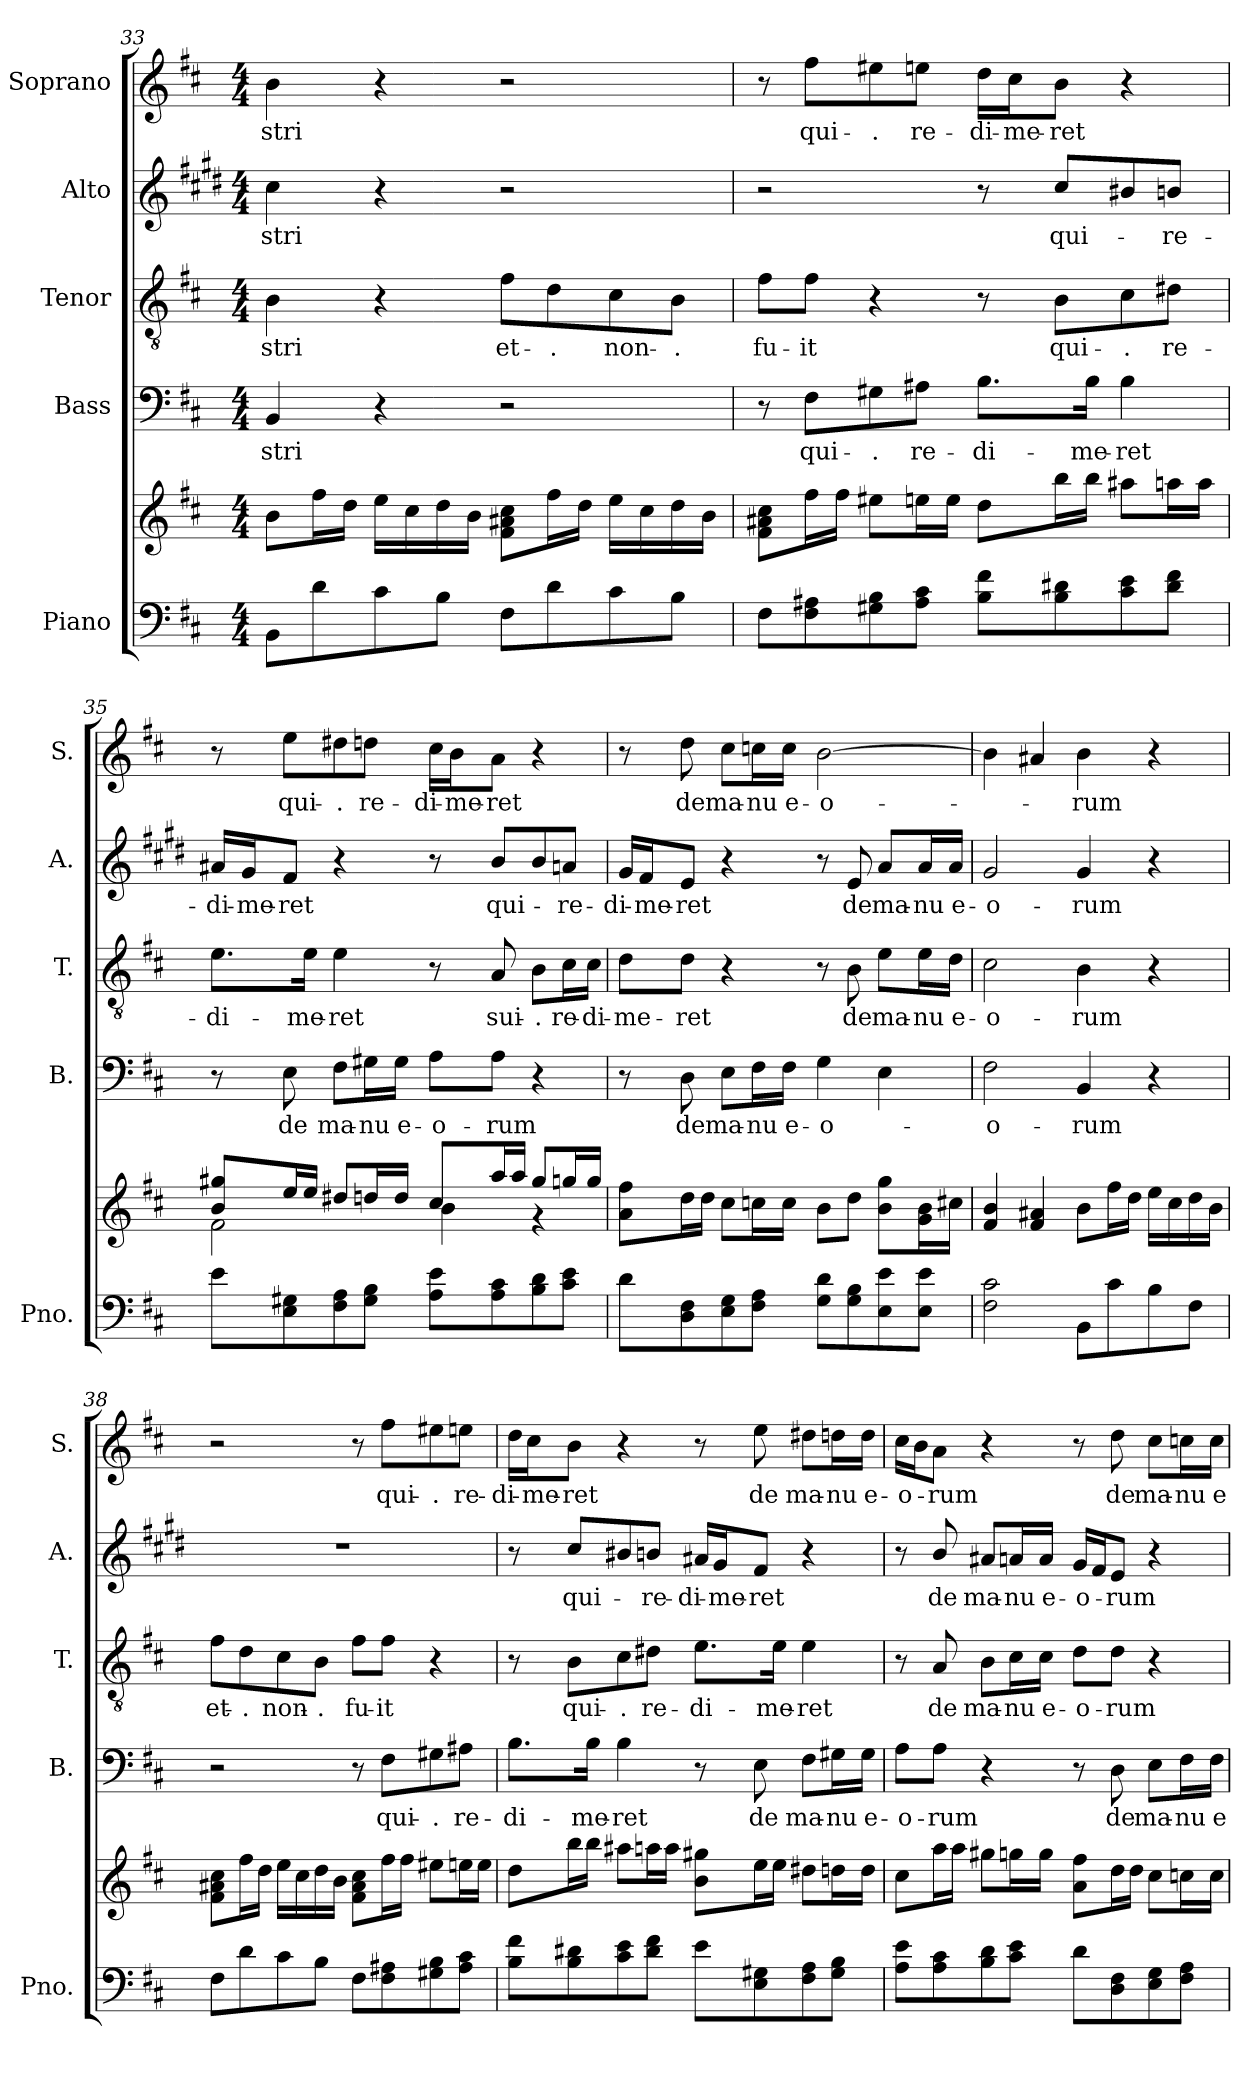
**kern	**kern	**kern	**text	**kern	**text	**kern	**text	**kern	**text
*part5	*part5	*part4	*part4	*part3	*part3	*part2	*part2	*part1	*part1
*staff6	*staff5	*staff4	*staff4	*staff3	*staff3	*staff2	*staff2	*staff1	*staff1
*I"Piano	*	*I"Bass	*	*I"Tenor	*	*I"Alto	*	*I"Soprano	*
*I'Pno.	*	*I'B.	*	*I'T.	*	*I'A.	*	*I'S.	*
!!LO:PB:g=z
*clefF4	*clefG2	*clefF4	*	*clefGv2	*	*clefG2	*	*clefG2	*
*	*	*	*	*	*	*ITrd1c2	*	*	*
*k[f#c#]	*k[f#c#]	*k[f#c#]	*	*k[f#c#]	*	*k[f#c#]	*	*k[f#c#]	*
*M4/4	*M4/4	*M4/4	*	*M4/4	*	*M4/4	*	*M4/4	*
=33	=33	=33	=33	=33	=33	=33	=33	=33	=33
!	!	!	!LO:LY:b	!	!LO:LY:b	!	!LO:LY:b	!	!LO:LY:b
8BB\L	8b\L	4BB/	-stri	4B\	-stri	4b\	-stri	4b\	-stri
8d\	16ff#\L	.	.	.	.	.	.	.	.
.	16dd\JJ	.	.	.	.	.	.	.	.
8c#\	16ee\LL	4r	.	4r	.	4r	.	4r	.
.	16cc#\	.	.	.	.	.	.	.	.
8B\J	16dd\	.	.	.	.	.	.	.	.
.	16b\JJ	.	.	.	.	.	.	.	.
!	!	!	!	!	!LO:LY:b	!	!	!	!
8F#\L	8f#\ 8a#X\ 8cc#\L	2r	.	8f#\L	et-	2r	.	2r	.
!	!	!	!	!	!LO:LY:b	!	!	!	!
8d\	16ff#\L	.	.	8d\	-.	.	.	.	.
.	16dd\JJ	.	.	.	.	.	.	.	.
!	!	!	!	!	!LO:LY:b	!	!	!	!
8c#\	16ee\LL	.	.	8c#\	non-	.	.	.	.
.	16cc#\	.	.	.	.	.	.	.	.
!	!	!	!	!	!LO:LY:b	!	!	!	!
8B\J	16dd\	.	.	8B\J	-.	.	.	.	.
.	16b\JJ	.	.	.	.	.	.	.	.
=34	=34	=34	=34	=34	=34	=34	=34	=34	=34
!	!	!	!	!	!LO:LY:b	!	!	!	!
8F#\L	8f#\ 8a#X\ 8cc#\L	8r	.	8f#\L	fu-	2r	.	8r	.
!	!	!	!LO:LY:b	!	!LO:LY:b	!	!	!	!LO:LY:b
8F#\ 8A#X\	16ff#\L	8F#\L	qui-	8f#\J	-it	.	.	8ff#\L	qui-
.	16ff#\JJ	.	.	.	.	.	.	.	.
!	!	!	!LO:LY:b	!	!	!	!	!	!LO:LY:b
8G#X\ 8B\	8ee#X\L	8G#X\	-.	4r	.	.	.	8ee#X\	-.
!	!	!	!LO:LY:b	!	!	!	!	!	!LO:LY:b
8A#\ 8c#\J	16een\L	8A#X\J	re-	.	.	.	.	8een\J	re-
.	16ee\JJ	.	.	.	.	.	.	.	.
!	!	!	!LO:LY:b	!	!	!	!	!	!LO:LY:b
8B\ 8f#\L	8dd\L	8.B\L	-di-	8r	.	8r	.	16dd\LL	-di-
!	!	!	!	!	!	!	!	!	!LO:LY:b
.	.	.	.	.	.	.	.	16cc#\J	-me-
!	!	!	!	!	!LO:LY:b	!	!LO:LY:b	!	!LO:LY:b
8B\ 8d#X\	16bb\L	.	.	8B\L	qui-	8b/L	qui-	8b\J	-ret
!	!	!	!LO:LY:b	!	!	!	!	!	!
.	16bb\JJ	16B\Jk	-me-	.	.	.	.	.	.
!	!	!	!LO:LY:b	!	!LO:LY:b	!	!	!	!
8c#\ 8e\	8aa#X\L	4B\	-ret	8c#\	-.	8a#X/	.	4r	.
!	!	!	!	!	!LO:LY:b	!	!LO:LY:b	!	!
8d#\ 8f#\J	16aan\L	.	.	8d#X\J	re-	8an/J	-re-	.	.
.	16aa\JJ	.	.	.	.	.	.	.	.
!!LO:LB:g=z
=35	=35	=35	=35	=35	=35	=35	=35	=35	=35
*	*^	*	*	*	*	*	*	*	*
!	!	!	!	!	!	!LO:LY:b	!	!LO:LY:b	!	!
8e\L	8b/ 8gg#X/L	2f#\	8r	.	8.e\L	-di-	16g#X/LL	-di-	8r	.
!	!	!	!	!	!	!	!	!LO:LY:b	!	!
.	.	.	.	.	.	.	16f#/J	-me-	.	.
!	!	!	!	!LO:LY:b	!	!	!	!LO:LY:b	!	!LO:LY:b
8E\ 8G#X\	16ee/L	.	8E\	de	.	.	8e/J	-ret	8ee\L	qui-
!	!	!	!	!	!	!LO:LY:b	!	!	!	!
.	16ee/JJ	.	.	.	16e\Jk	-me-	.	.	.	.
!	!	!	!	!LO:LY:b	!	!LO:LY:b	!	!	!	!LO:LY:b
8F#\ 8A\	8dd#X/L	.	8F#\L	ma-	4e\	-ret	4r	.	8dd#X\	-.
!	!	!	!	!LO:LY:b	!	!	!	!	!	!LO:LY:b
8G#\ 8B\J	16ddn/L	.	16G#X\L	-nu	.	.	.	.	8ddn\J	re-
!	!	!	!	!LO:LY:b	!	!	!	!	!	!
.	16dd/JJ	.	16G#\JJ	e-	.	.	.	.	.	.
!	!	!	!	!LO:LY:b	!	!	!	!	!	!LO:LY:b
8A\ 8e\L	8cc#/L	4b\	8A\L	-o-	8r	.	8r	.	16cc#\LL	-di-
!	!	!	!	!	!	!	!	!	!	!LO:LY:b
.	.	.	.	.	.	.	.	.	16b\J	-me-
!	!	!	!	!LO:LY:b	!	!LO:LY:b	!	!LO:LY:b	!	!LO:LY:b
8A\ 8c#\	16aa/L	.	8A\J	-rum	8A/	sui-	8a/L	qui-	8a\J	-ret
.	16aa/JJ	.	.	.	.	.	.	.	.	.
!	!	!	!	!	!	!LO:LY:b	!	!	!	!
8B\ 8d\	8gg#/L	4r	4r	.	8B\L	-.	8a/	.	4r	.
!	!	!	!	!	!	!LO:LY:b	!	!LO:LY:b	!	!
8c#\ 8e\J	16ggn/L	.	.	.	16c#\L	re-	8gn/J	-re-	.	.
!	!	!	!	!	!	!LO:LY:b	!	!	!	!
.	16gg/JJ	.	.	.	16c#\JJ	-di-	.	.	.	.
*	*v	*v	*	*	*	*	*	*	*	*
=36	=36	=36	=36	=36	=36	=36	=36	=36	=36
!	!	!	!	!	!LO:LY:b	!	!LO:LY:b	!	!
8d\L	8a\ 8ff#\L	8r	.	8d\L	-me-	16f#/LL	-di-	8r	.
!	!	!	!	!	!	!	!LO:LY:b	!	!
.	.	.	.	.	.	16e/J	-me-	.	.
!	!	!	!LO:LY:b	!	!LO:LY:b	!	!LO:LY:b	!	!LO:LY:b
8D\ 8F#\	16dd\L	8D\	de	8d\J	-ret	8d/J	-ret	8dd\	de
.	16dd\JJ	.	.	.	.	.	.	.	.
!	!	!	!LO:LY:b	!	!	!	!	!	!LO:LY:b
8E\ 8G\	8cc#\L	8E\L	ma-	4r	.	4r	.	8cc#\L	ma-
!	!	!	!LO:LY:b	!	!	!	!	!	!LO:LY:b
8F#\ 8A\J	16ccn\L	16F#\L	-nu	.	.	.	.	16ccn\L	-nu
!	!	!	!LO:LY:b	!	!	!	!	!	!LO:LY:b
.	16cc\JJ	16F#\JJ	e-	.	.	.	.	16cc\JJ	e-
!	!	!	!LO:LY:b	!	!	!	!	!	!LO:LY:b
8G\ 8d\L	8b\L	4G\	-o-	8r	.	8r	.	[2b\	-o-
!	!	!	!	!	!LO:LY:b	!	!LO:LY:b	!	!
8G\ 8B\	8dd\J	.	.	8B\	de	8d/	de	.	.
!	!	!	!	!	!LO:LY:b	!	!LO:LY:b	!	!
8E\ 8e\	8b\ 8gg\L	4E\	.	8e\L	ma-	8g/L	ma-	.	.
!	!	!	!	!	!LO:LY:b	!	!LO:LY:b	!	!
8E\ 8e\J	16g\ 16b\L	.	.	16e\L	-nu	16g/L	-nu	.	.
!	!	!	!	!	!LO:LY:b	!	!LO:LY:b	!	!
.	16cc#X\JJ	.	.	16d\JJ	e-	16g/JJ	e-	.	.
!!LO:PB:g=z
=37	=37	=37	=37	=37	=37	=37	=37	=37	=37
!	!	!	!LO:LY:b	!	!LO:LY:b	!	!LO:LY:b	!	!
2F#\ 2c#\	4f#/ 4b/	2F#\	-o-	2c#\	-o-	2f#/	-o-	4b\]	.
.	4f#/ 4a#X/	.	.	.	.	.	.	4a#X/	.
!	!	!	!LO:LY:b	!	!LO:LY:b	!	!LO:LY:b	!	!LO:LY:b
8BB\L	8b\L	4BB/	-rum	4B\	-rum	4f#/	-rum	4b\	-rum
8c#\	16ff#\L	.	.	.	.	.	.	.	.
.	16dd\JJ	.	.	.	.	.	.	.	.
8B\	16ee\LL	4r	.	4r	.	4r	.	4r	.
.	16cc#\	.	.	.	.	.	.	.	.
8F#\J	16dd\	.	.	.	.	.	.	.	.
.	16b\JJ	.	.	.	.	.	.	.	.
=38	=38	=38	=38	=38	=38	=38	=38	=38	=38
!	!	!	!	!	!LO:LY:b	!	!	!	!
8F#\L	8f#\ 8a#X\ 8cc#\L	2r	.	8f#\L	et-	1r	.	2r	.
!	!	!	!	!	!LO:LY:b	!	!	!	!
8d\	16ff#\L	.	.	8d\	-.	.	.	.	.
.	16dd\JJ	.	.	.	.	.	.	.	.
!	!	!	!	!	!LO:LY:b	!	!	!	!
8c#\	16ee\LL	.	.	8c#\	non-	.	.	.	.
.	16cc#\	.	.	.	.	.	.	.	.
!	!	!	!	!	!LO:LY:b	!	!	!	!
8B\J	16dd\	.	.	8B\J	-.	.	.	.	.
.	16b\JJ	.	.	.	.	.	.	.	.
!	!	!	!	!	!LO:LY:b	!	!	!	!
8F#\L	8f#\ 8a#\ 8cc#\L	8r	.	8f#\L	fu-	.	.	8r	.
!	!	!	!LO:LY:b	!	!LO:LY:b	!	!	!	!LO:LY:b
8F#\ 8A#X\	16ff#\L	8F#\L	qui-	8f#\J	-it	.	.	8ff#\L	qui-
.	16ff#\JJ	.	.	.	.	.	.	.	.
!	!	!	!LO:LY:b	!	!	!	!	!	!LO:LY:b
8G#X\ 8B\	8ee#X\L	8G#X\	-.	4r	.	.	.	8ee#X\	-.
!	!	!	!LO:LY:b	!	!	!	!	!	!LO:LY:b
8A#\ 8c#\J	16een\L	8A#X\J	re-	.	.	.	.	8een\J	re-
.	16ee\JJ	.	.	.	.	.	.	.	.
!!LO:LB:g=z
=39	=39	=39	=39	=39	=39	=39	=39	=39	=39
!	!	!	!LO:LY:b	!	!	!	!	!	!LO:LY:b
8B\ 8f#\L	8dd\L	8.B\L	-di-	8r	.	8r	.	16dd\LL	-di-
!	!	!	!	!	!	!	!	!	!LO:LY:b
.	.	.	.	.	.	.	.	16cc#\J	-me-
!	!	!	!	!	!LO:LY:b	!	!LO:LY:b	!	!LO:LY:b
8B\ 8d#X\	16bb\L	.	.	8B\L	qui-	8b/L	qui-	8b\J	-ret
!	!	!	!LO:LY:b	!	!	!	!	!	!
.	16bb\JJ	16B\Jk	-me-	.	.	.	.	.	.
!	!	!	!LO:LY:b	!	!LO:LY:b	!	!	!	!
8c#\ 8e\	8aa#X\L	4B\	-ret	8c#\	-.	8a#X/	.	4r	.
!	!	!	!	!	!LO:LY:b	!	!LO:LY:b	!	!
8d#\ 8f#\J	16aan\L	.	.	8d#X\J	re-	8an/J	-re-	.	.
.	16aa\JJ	.	.	.	.	.	.	.	.
!	!	!	!	!	!LO:LY:b	!	!LO:LY:b	!	!
8e\L	8b\ 8gg#X\L	8r	.	8.e\L	-di-	16g#X/LL	-di-	8r	.
!	!	!	!	!	!	!	!LO:LY:b	!	!
.	.	.	.	.	.	16f#/J	-me-	.	.
!	!	!	!LO:LY:b	!	!	!	!LO:LY:b	!	!LO:LY:b
8E\ 8G#X\	16ee\L	8E\	de	.	.	8e/J	-ret	8ee\	de
!	!	!	!	!	!LO:LY:b	!	!	!	!
.	16ee\JJ	.	.	16e\Jk	-me-	.	.	.	.
!	!	!	!LO:LY:b	!	!LO:LY:b	!	!	!	!LO:LY:b
8F#\ 8A\	8dd#X\L	8F#\L	ma-	4e\	-ret	4r	.	8dd#X\L	ma-
!	!	!	!LO:LY:b	!	!	!	!	!	!LO:LY:b
8G#\ 8B\J	16ddn\L	16G#X\L	-nu	.	.	.	.	16ddn\L	-nu
!	!	!	!LO:LY:b	!	!	!	!	!	!LO:LY:b
.	16dd\JJ	16G#\JJ	e-	.	.	.	.	16dd\JJ	e-
=40	=40	=40	=40	=40	=40	=40	=40	=40	=40
!	!	!	!LO:LY:b	!	!	!	!	!	!LO:LY:b
8A\ 8e\L	8cc#\L	8A\L	-o-	8r	.	8r	.	16cc#\LL	-o-
.	.	.	.	.	.	.	.	16b\J	.
!	!	!	!LO:LY:b	!	!LO:LY:b	!	!LO:LY:b	!	!LO:LY:b
8A\ 8c#\	16aa\L	8A\J	-rum	8A/	de	8a/	de	8a\J	-rum
.	16aa\JJ	.	.	.	.	.	.	.	.
!	!	!	!	!	!LO:LY:b	!	!LO:LY:b	!	!
8B\ 8d\	8gg#X\L	4r	.	8B\L	ma-	8g#X/L	ma-	4r	.
!	!	!	!	!	!LO:LY:b	!	!LO:LY:b	!	!
8c#\ 8e\J	16ggn\L	.	.	16c#\L	-nu	16gn/L	-nu	.	.
!	!	!	!	!	!LO:LY:b	!	!LO:LY:b	!	!
.	16gg\JJ	.	.	16c#\JJ	e-	16g/JJ	e-	.	.
!	!	!	!	!	!LO:LY:b	!	!LO:LY:b	!	!
8d\L	8a\ 8ff#\L	8r	.	8d\L	-o-	16f#/LL	-o-	8r	.
.	.	.	.	.	.	16e/J	.	.	.
!	!	!	!LO:LY:b	!	!LO:LY:b	!	!LO:LY:b	!	!LO:LY:b
8D\ 8F#\	16dd\L	8D\	de	8d\J	-rum	8d/J	-rum	8dd\	de
.	16dd\JJ	.	.	.	.	.	.	.	.
!	!	!	!LO:LY:b	!	!	!	!	!	!LO:LY:b
8E\ 8G\	8cc#\L	8E\L	ma-	4r	.	4r	.	8cc#\L	ma-
!	!	!	!LO:LY:b	!	!	!	!	!	!LO:LY:b
8F#\ 8A\J	16ccn\L	16F#\L	-nu	.	.	.	.	16ccn\L	-nu
!	!	!	!LO:LY:b	!	!	!	!	!	!LO:LY:b
.	16cc\JJ	16F#\JJ	e-	.	.	.	.	16cc\JJ	e-
=	=	=	=	=	=	=	=	=	=
*-	*-	*-	*-	*-	*-	*-	*-	*-	*-
